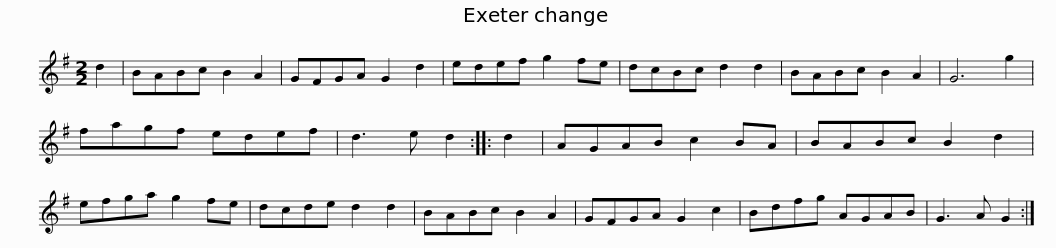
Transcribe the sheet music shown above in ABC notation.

X:1
L:1/8
M:2/2
I:linebreak $
K:G
V:1 treble
V:1
 d2 | BABc B2 A2 | GFGA G2 d2 | edef g2 fe | dcBc d2 d2 | %5
 BABc B2 A2 | G6 g2 | fagf edef |$ d3 e d2 :: d2 | %10
 AGAB c2 BA | BABc B2 d2 | efga g2 fe | dcde d2 d2 | BABc B2 A2 | %15
 GFGA G2 c2 |$ Bdfg AGAB | G3 A G2 :| %18
